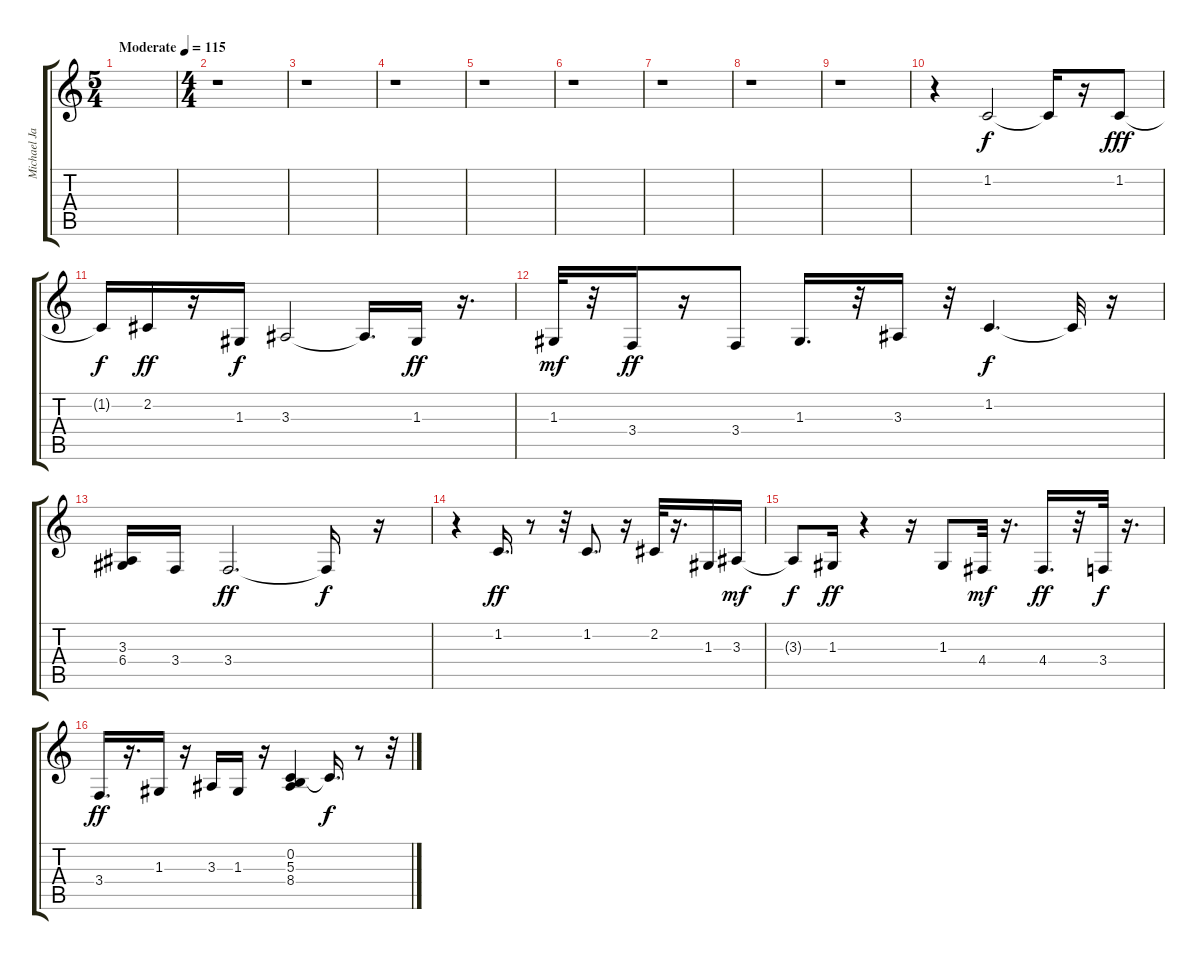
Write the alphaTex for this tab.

\track ("Michael Jackson" "Michael Ja") {instrument vibraphone}
\staff {score tabs}
\tuning (E4 B3 G3 D3 A2 E2) {hide}
\ts (5 4)
\tempo (115 "Moderate")
\clef g2
\ks c
|
\ts (4 4)
r.1 |
r.1 |
r.1 |
r.1 |
r.1 |
r.1 |
r.1 |
r.1 |
r.4 1.2.2 1.2{t}.16{dy f} r.16 1.2.8{dy fff} |
1.2{t}.16{dy f} 2.2.16{dy ff} r.16 1.3.16{dy f} 3.3.2 3.3{t}.16{d} 1.3.16{dy ff} r.16{d} |
1.3.32{dy mf} r.32 3.4.16{dy ff} r.16 3.4.8 1.3.16{d} r.32 3.3.16 r.32 1.2.4{d dy f} 1.2{t}.32 r.16 |
(3.3 6.4).16 3.4.16 3.4.2{d dy ff} 3.4{t}.16{dy f} r.16 |
r.4 1.2.16{d dy ff} r.8 r.32 1.2.8{d} r.16 2.2.32 r.16{d} 1.3.16 3.3.16{dy mf} |
3.3{t}.8{dy f} 1.3.16{dy ff} r.4 r.16 1.3.8 4.4.32{dy mf} r.16{d} 4.4.16{d dy ff} r.32 3.4.32{dy f} r.16{d} |
3.4.16{d dy ff} r.16{d} 1.3.16 r.16 3.3.16 1.3.16 r.16 (0.2 5.3 8.4).4 5.3{t}.16{d dy f} r.8 r.32
